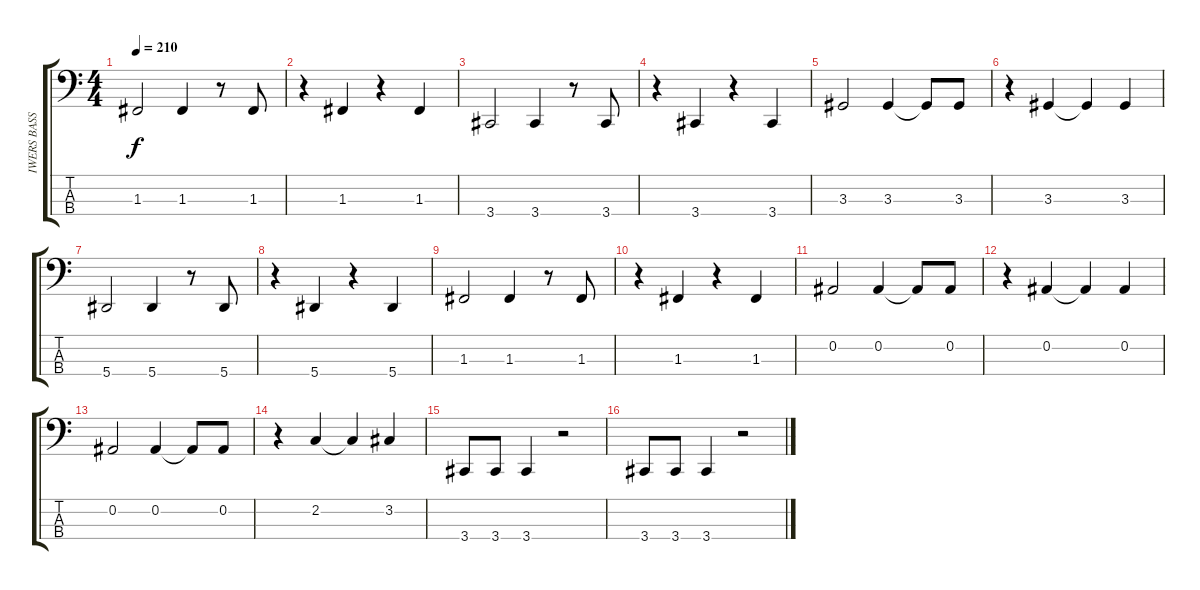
\track ("IWERS BASS" "IWERS BASS") {instrument electricbassfinger}
\staff {score tabs}
\tuning (Eb2 Bb1 F1 Bb0) {hide}
\ts (4 4)
\tempo 210
\clef f4
\ks c
1.3.2{dy f} 1.3.4 r.8 1.3.8 |
r.4 1.3.4 r.4 1.3.4 |
3.4.2 3.4.4 r.8 3.4.8 |
r.4 3.4.4 r.4 3.4.4 |
3.3.2 3.3.4 3.3{t}.8 3.3.8 |
r.4 3.3.4 3.3{t}.4 3.3.4 |
5.4.2 5.4.4 r.8 5.4.8 |
r.4 5.4.4 r.4 5.4.4 |
1.3.2 1.3.4 r.8 1.3.8 |
r.4 1.3.4 r.4 1.3.4 |
0.2.2 0.2.4 0.2{t}.8 0.2.8 |
r.4 0.2.4 0.2{t}.4 0.2.4 |
0.2.2 0.2.4 0.2{t}.8 0.2.8 |
r.4 2.2.4 2.2{t}.4 3.2.4 |
3.4.8 3.4.8 3.4.4 r.2 |
3.4.8 3.4.8 3.4.4 r.2
